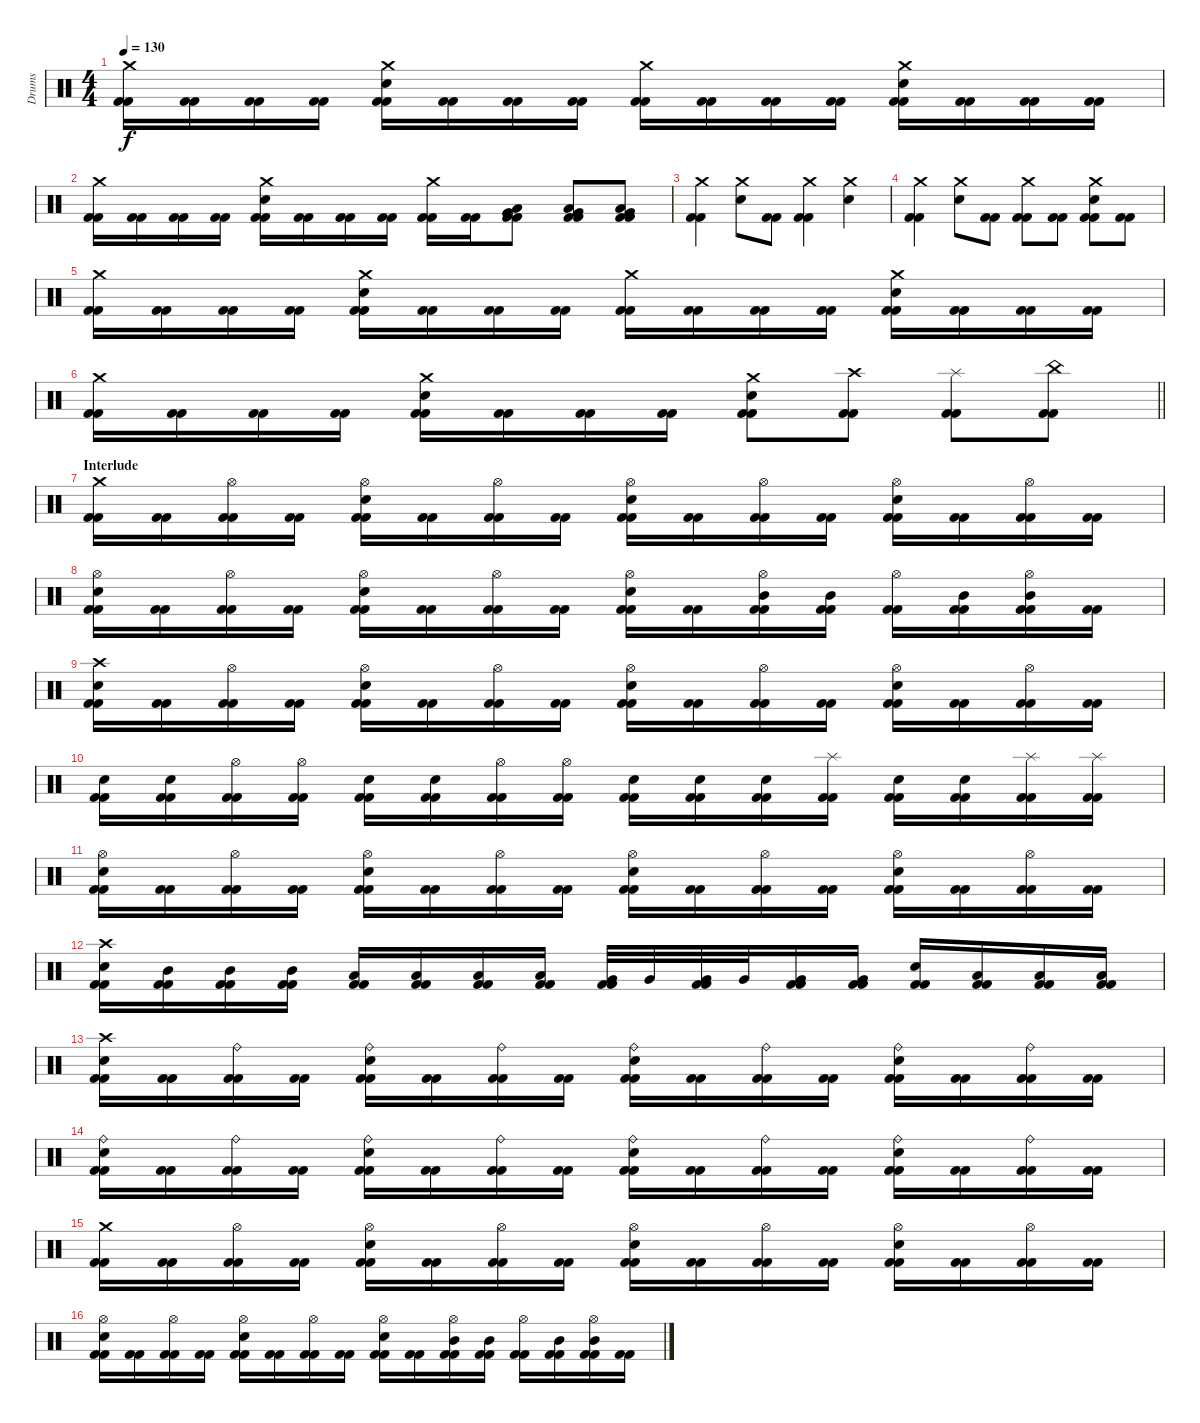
\track ("Drums" "Drums") {instrument percussion}
\staff {score}
\articulation defaults
\ts (4 4)
\tempo 130
\clef neutral
\ks c
("Crash medium (hit)" "Kick (hit) 2" "Kick (hit) 2").16{dy f} ("Kick (hit) 2" "Kick (hit) 2").16 ("Kick (hit) 2" "Kick (hit) 2").16 ("Kick (hit) 2" "Kick (hit) 2").16 ("Crash medium (hit)" "Snare (hit) 2" "Kick (hit) 2" "Kick (hit) 2").16 ("Kick (hit) 2" "Kick (hit) 2").16 ("Kick (hit) 2" "Kick (hit) 2").16 ("Kick (hit) 2" "Kick (hit) 2").16 ("Crash medium (hit)" "Kick (hit) 2" "Kick (hit) 2").16 ("Kick (hit) 2" "Kick (hit) 2").16 ("Kick (hit) 2" "Kick (hit) 2").16 ("Kick (hit) 2" "Kick (hit) 2").16 ("Crash medium (hit)" "Snare (hit) 2" "Kick (hit) 2" "Kick (hit) 2").16 ("Kick (hit) 2" "Kick (hit) 2").16 ("Kick (hit) 2" "Kick (hit) 2").16 ("Kick (hit) 2" "Kick (hit) 2").16 |
("Crash medium (hit)" "Kick (hit) 2" "Kick (hit) 2").16 ("Kick (hit) 2" "Kick (hit) 2").16 ("Kick (hit) 2" "Kick (hit) 2").16 ("Kick (hit) 2" "Kick (hit) 2").16 ("Crash medium (hit)" "Snare (hit) 2" "Kick (hit) 2" "Kick (hit) 2").16 ("Kick (hit) 2" "Kick (hit) 2").16 ("Kick (hit) 2" "Kick (hit) 2").16 ("Kick (hit) 2" "Kick (hit) 2").16 ("Crash medium (hit)" "Kick (hit) 2" "Kick (hit) 2").16 ("Kick (hit) 2" "Kick (hit) 2").16 ("Low Tom (hit)" "Very Low Tom (hit)" "Kick (hit) 2" "Kick (hit) 2").8 ("Low Tom (hit)" "Very Low Tom (hit)" "Kick (hit) 2" "Kick (hit) 2").8 ("Low Tom (hit)" "Very Low Tom (hit)" "Kick (hit) 2" "Kick (hit) 2").8 |
("Crash medium (hit)" "Kick (hit) 2" "Kick (hit) 2").4 ("Crash medium (hit)" "Snare (hit) 2").8 ("Kick (hit) 2" "Kick (hit) 2").8 ("Crash medium (hit)" "Kick (hit) 2" "Kick (hit) 2").4 ("Crash medium (hit)" "Snare (hit) 2").4 |
("Crash medium (hit)" "Kick (hit) 2" "Kick (hit) 2").4 ("Crash medium (hit)" "Snare (hit) 2").8 ("Kick (hit) 2" "Kick (hit) 2").8 ("Crash medium (hit)" "Kick (hit) 2" "Kick (hit) 2").8 ("Kick (hit) 2" "Kick (hit) 2").8 ("Crash medium (hit)" "Snare (hit) 2" "Kick (hit) 2" "Kick (hit) 2").8 ("Kick (hit) 2" "Kick (hit) 2").8 |
("Crash medium (hit)" "Kick (hit) 2" "Kick (hit) 2").16 ("Kick (hit) 2" "Kick (hit) 2").16 ("Kick (hit) 2" "Kick (hit) 2").16 ("Kick (hit) 2" "Kick (hit) 2").16 ("Crash medium (hit)" "Snare (hit) 2" "Kick (hit) 2" "Kick (hit) 2").16 ("Kick (hit) 2" "Kick (hit) 2").16 ("Kick (hit) 2" "Kick (hit) 2").16 ("Kick (hit) 2" "Kick (hit) 2").16 ("Crash medium (hit)" "Kick (hit) 2" "Kick (hit) 2").16 ("Kick (hit) 2" "Kick (hit) 2").16 ("Kick (hit) 2" "Kick (hit) 2").16 ("Kick (hit) 2" "Kick (hit) 2").16 ("Crash medium (hit)" "Snare (hit) 2" "Kick (hit) 2" "Kick (hit) 2").16 ("Kick (hit) 2" "Kick (hit) 2").16 ("Kick (hit) 2" "Kick (hit) 2").16 ("Kick (hit) 2" "Kick (hit) 2").16 |
\barLineRight lightlight
("Crash medium (hit)" "Kick (hit) 2" "Kick (hit) 2").16 ("Kick (hit) 2" "Kick (hit) 2").16 ("Kick (hit) 2" "Kick (hit) 2").16 ("Kick (hit) 2" "Kick (hit) 2").16 ("Crash medium (hit)" "Snare (hit) 2" "Kick (hit) 2" "Kick (hit) 2").16 ("Kick (hit) 2" "Kick (hit) 2").16 ("Kick (hit) 2" "Kick (hit) 2").16 ("Kick (hit) 2" "Kick (hit) 2").16 ("Crash medium (hit)" "Snare (hit) 2" "Kick (hit) 2" "Kick (hit) 2").8 ("Crash high (hit)" "Kick (hit) 2" "Kick (hit) 2").8 ("Splash (hit)" "Kick (hit) 2" "Kick (hit) 2").8 ("China (hit)" "Kick (hit) 2" "Kick (hit) 2").8 |
\section ("" "Interlude")
("Crash medium (hit)" "Kick (hit) 2" "Kick (hit) 2").16 ("Kick (hit) 2" "Kick (hit) 2").16 ("Hi-Hat (open)" "Kick (hit) 2" "Kick (hit) 2").16 ("Kick (hit) 2" "Kick (hit) 2").16 ("Hi-Hat (open)" "Snare (hit) 2" "Kick (hit) 2" "Kick (hit) 2").16 ("Kick (hit) 2" "Kick (hit) 2").16 ("Hi-Hat (open)" "Kick (hit) 2" "Kick (hit) 2").16 ("Kick (hit) 2" "Kick (hit) 2").16 ("Hi-Hat (open)" "Snare (hit) 2" "Kick (hit) 2" "Kick (hit) 2").16 ("Kick (hit) 2" "Kick (hit) 2").16 ("Hi-Hat (open)" "Kick (hit) 2" "Kick (hit) 2").16 ("Kick (hit) 2" "Kick (hit) 2").16 ("Hi-Hat (open)" "Snare (hit) 2" "Kick (hit) 2" "Kick (hit) 2").16 ("Kick (hit) 2" "Kick (hit) 2").16 ("Hi-Hat (open)" "Kick (hit) 2" "Kick (hit) 2").16 ("Kick (hit) 2" "Kick (hit) 2").16 |
("Hi-Hat (open)" "Snare (hit) 2" "Kick (hit) 2" "Kick (hit) 2").16 ("Kick (hit) 2" "Kick (hit) 2").16 ("Hi-Hat (open)" "Kick (hit) 2" "Kick (hit) 2").16 ("Kick (hit) 2" "Kick (hit) 2").16 ("Hi-Hat (open)" "Snare (hit) 2" "Kick (hit) 2" "Kick (hit) 2").16 ("Kick (hit) 2" "Kick (hit) 2").16 ("Hi-Hat (open)" "Kick (hit) 2" "Kick (hit) 2").16 ("Kick (hit) 2" "Kick (hit) 2").16 ("Hi-Hat (open)" "Snare (hit) 2" "Kick (hit) 2" "Kick (hit) 2").16 ("Kick (hit) 2" "Kick (hit) 2").16 ("Hi-Hat (open)" "Mid Tom (hit)" "Kick (hit) 2" "Kick (hit) 2").16 ("Mid Tom (hit)" "Kick (hit) 2" "Kick (hit) 2").16 ("Hi-Hat (open)" "Kick (hit) 2" "Kick (hit) 2").16 ("Mid Tom (hit)" "Kick (hit) 2" "Kick (hit) 2").16 ("Hi-Hat (open)" "Mid Tom (hit)" "Kick (hit) 2" "Kick (hit) 2").16 ("Kick (hit) 2" "Kick (hit) 2").16 |
("Crash high (hit)" "Snare (hit) 2" "Kick (hit) 2" "Kick (hit) 2").16 ("Kick (hit) 2" "Kick (hit) 2").16 ("Hi-Hat (open)" "Kick (hit) 2" "Kick (hit) 2").16 ("Kick (hit) 2" "Kick (hit) 2").16 ("Hi-Hat (open)" "Snare (hit) 2" "Kick (hit) 2" "Kick (hit) 2").16 ("Kick (hit) 2" "Kick (hit) 2").16 ("Hi-Hat (open)" "Kick (hit) 2" "Kick (hit) 2").16 ("Kick (hit) 2" "Kick (hit) 2").16 ("Hi-Hat (open)" "Snare (hit) 2" "Kick (hit) 2" "Kick (hit) 2").16 ("Kick (hit) 2" "Kick (hit) 2").16 ("Hi-Hat (open)" "Kick (hit) 2" "Kick (hit) 2").16 ("Kick (hit) 2" "Kick (hit) 2").16 ("Hi-Hat (open)" "Snare (hit) 2" "Kick (hit) 2" "Kick (hit) 2").16 ("Kick (hit) 2" "Kick (hit) 2").16 ("Hi-Hat (open)" "Kick (hit) 2" "Kick (hit) 2").16 ("Kick (hit) 2" "Kick (hit) 2").16 |
("Snare (hit) 2" "Kick (hit) 2" "Kick (hit) 2").16 ("Snare (hit) 2" "Kick (hit) 2" "Kick (hit) 2").16 ("Hi-Hat (open)" "Kick (hit) 2" "Kick (hit) 2").16 ("Hi-Hat (open)" "Kick (hit) 2" "Kick (hit) 2").16 ("Snare (hit) 2" "Kick (hit) 2" "Kick (hit) 2").16 ("Snare (hit) 2" "Kick (hit) 2" "Kick (hit) 2").16 ("Hi-Hat (open)" "Kick (hit) 2" "Kick (hit) 2").16 ("Hi-Hat (open)" "Kick (hit) 2" "Kick (hit) 2").16 ("Snare (hit) 2" "Kick (hit) 2" "Kick (hit) 2").16 ("Snare (hit) 2" "Kick (hit) 2" "Kick (hit) 2").16 ("Snare (hit) 2" "Kick (hit) 2" "Kick (hit) 2").16 ("Splash (hit)" "Kick (hit) 2" "Kick (hit) 2").16 ("Snare (hit) 2" "Kick (hit) 2" "Kick (hit) 2").16 ("Snare (hit) 2" "Kick (hit) 2" "Kick (hit) 2").16 ("Splash (hit)" "Kick (hit) 2" "Kick (hit) 2").16 ("Splash (hit)" "Kick (hit) 2" "Kick (hit) 2").16 |
("Hi-Hat (open)" "Snare (hit) 2" "Kick (hit) 2" "Kick (hit) 2").16 ("Kick (hit) 2" "Kick (hit) 2").16 ("Hi-Hat (open)" "Kick (hit) 2" "Kick (hit) 2").16 ("Kick (hit) 2" "Kick (hit) 2").16 ("Hi-Hat (open)" "Snare (hit) 2" "Kick (hit) 2" "Kick (hit) 2").16 ("Kick (hit) 2" "Kick (hit) 2").16 ("Hi-Hat (open)" "Kick (hit) 2" "Kick (hit) 2").16 ("Kick (hit) 2" "Kick (hit) 2").16 ("Hi-Hat (open)" "Snare (hit) 2" "Kick (hit) 2" "Kick (hit) 2").16 ("Kick (hit) 2" "Kick (hit) 2").16 ("Hi-Hat (open)" "Kick (hit) 2" "Kick (hit) 2").16 ("Kick (hit) 2" "Kick (hit) 2").16 ("Hi-Hat (open)" "Snare (hit) 2" "Kick (hit) 2" "Kick (hit) 2").16 ("Kick (hit) 2" "Kick (hit) 2").16 ("Hi-Hat (open)" "Kick (hit) 2" "Kick (hit) 2").16 ("Kick (hit) 2" "Kick (hit) 2").16 |
("Crash high (hit)" "Snare (hit) 2" "Kick (hit) 2" "Kick (hit) 2").16 ("Mid Tom (hit)" "Kick (hit) 2" "Kick (hit) 2").16 ("Mid Tom (hit)" "Kick (hit) 2" "Kick (hit) 2").16 ("Mid Tom (hit)" "Kick (hit) 2" "Kick (hit) 2").16 ("Low Tom (hit)" "Kick (hit) 2" "Kick (hit) 2").16 ("Low Tom (hit)" "Kick (hit) 2" "Kick (hit) 2").16 ("Low Tom (hit)" "Kick (hit) 2" "Kick (hit) 2").16 ("Low Tom (hit)" "Kick (hit) 2" "Kick (hit) 2").16 ("Very Low Tom (hit)" "Kick (hit) 2" "Kick (hit) 2").32 "Very Low Tom (hit)".32 ("Very Low Tom (hit)" "Kick (hit) 2" "Kick (hit) 2").32 "Very Low Tom (hit)".32 ("Very Low Tom (hit)" "Kick (hit) 2" "Kick (hit) 2").16 ("Very Low Tom (hit)" "Kick (hit) 2" "Kick (hit) 2").16 ("Snare (hit) 2" "Kick (hit) 2" "Kick (hit) 2").16 ("Low Floor Tom (hit)" "Kick (hit) 2" "Kick (hit) 2").16 ("Low Floor Tom (hit)" "Kick (hit) 2" "Kick (hit) 2").16 ("Low Floor Tom (hit)" "Kick (hit) 2" "Kick (hit) 2").16 |
("Crash high (hit)" "Snare (hit) 2" "Kick (hit) 2" "Kick (hit) 2").16 ("Kick (hit) 2" "Kick (hit) 2").16 ("Ride (bell)" "Kick (hit) 2" "Kick (hit) 2").16 ("Kick (hit) 2" "Kick (hit) 2").16 ("Ride (bell)" "Snare (hit) 2" "Kick (hit) 2" "Kick (hit) 2").16 ("Kick (hit) 2" "Kick (hit) 2").16 ("Ride (bell)" "Kick (hit) 2" "Kick (hit) 2").16 ("Kick (hit) 2" "Kick (hit) 2").16 ("Ride (bell)" "Snare (hit) 2" "Kick (hit) 2" "Kick (hit) 2").16 ("Kick (hit) 2" "Kick (hit) 2").16 ("Ride (bell)" "Kick (hit) 2" "Kick (hit) 2").16 ("Kick (hit) 2" "Kick (hit) 2").16 ("Ride (bell)" "Snare (hit) 2" "Kick (hit) 2" "Kick (hit) 2").16 ("Kick (hit) 2" "Kick (hit) 2").16 ("Ride (bell)" "Kick (hit) 2" "Kick (hit) 2").16 ("Kick (hit) 2" "Kick (hit) 2").16 |
("Ride (bell)" "Snare (hit) 2" "Kick (hit) 2" "Kick (hit) 2").16 ("Kick (hit) 2" "Kick (hit) 2").16 ("Ride (bell)" "Kick (hit) 2" "Kick (hit) 2").16 ("Kick (hit) 2" "Kick (hit) 2").16 ("Ride (bell)" "Snare (hit) 2" "Kick (hit) 2" "Kick (hit) 2").16 ("Kick (hit) 2" "Kick (hit) 2").16 ("Ride (bell)" "Kick (hit) 2" "Kick (hit) 2").16 ("Kick (hit) 2" "Kick (hit) 2").16 ("Ride (bell)" "Snare (hit) 2" "Kick (hit) 2" "Kick (hit) 2").16 ("Kick (hit) 2" "Kick (hit) 2").16 ("Ride (bell)" "Kick (hit) 2" "Kick (hit) 2").16 ("Kick (hit) 2" "Kick (hit) 2").16 ("Ride (bell)" "Snare (hit) 2" "Kick (hit) 2" "Kick (hit) 2").16 ("Kick (hit) 2" "Kick (hit) 2").16 ("Ride (bell)" "Kick (hit) 2" "Kick (hit) 2").16 ("Kick (hit) 2" "Kick (hit) 2").16 |
("Crash medium (hit)" "Kick (hit) 2" "Kick (hit) 2").16 ("Kick (hit) 2" "Kick (hit) 2").16 ("Hi-Hat (open)" "Kick (hit) 2" "Kick (hit) 2").16 ("Kick (hit) 2" "Kick (hit) 2").16 ("Hi-Hat (open)" "Snare (hit) 2" "Kick (hit) 2" "Kick (hit) 2").16 ("Kick (hit) 2" "Kick (hit) 2").16 ("Hi-Hat (open)" "Kick (hit) 2" "Kick (hit) 2").16 ("Kick (hit) 2" "Kick (hit) 2").16 ("Hi-Hat (open)" "Snare (hit) 2" "Kick (hit) 2" "Kick (hit) 2").16 ("Kick (hit) 2" "Kick (hit) 2").16 ("Hi-Hat (open)" "Kick (hit) 2" "Kick (hit) 2").16 ("Kick (hit) 2" "Kick (hit) 2").16 ("Hi-Hat (open)" "Snare (hit) 2" "Kick (hit) 2" "Kick (hit) 2").16 ("Kick (hit) 2" "Kick (hit) 2").16 ("Hi-Hat (open)" "Kick (hit) 2" "Kick (hit) 2").16 ("Kick (hit) 2" "Kick (hit) 2").16 |
("Hi-Hat (open)" "Snare (hit) 2" "Kick (hit) 2" "Kick (hit) 2").16 ("Kick (hit) 2" "Kick (hit) 2").16 ("Hi-Hat (open)" "Kick (hit) 2" "Kick (hit) 2").16 ("Kick (hit) 2" "Kick (hit) 2").16 ("Hi-Hat (open)" "Snare (hit) 2" "Kick (hit) 2" "Kick (hit) 2").16 ("Kick (hit) 2" "Kick (hit) 2").16 ("Hi-Hat (open)" "Kick (hit) 2" "Kick (hit) 2").16 ("Kick (hit) 2" "Kick (hit) 2").16 ("Hi-Hat (open)" "Snare (hit) 2" "Kick (hit) 2" "Kick (hit) 2").16 ("Kick (hit) 2" "Kick (hit) 2").16 ("Hi-Hat (open)" "Mid Tom (hit)" "Kick (hit) 2" "Kick (hit) 2").16 ("Mid Tom (hit)" "Kick (hit) 2" "Kick (hit) 2").16 ("Hi-Hat (open)" "Kick (hit) 2" "Kick (hit) 2").16 ("Mid Tom (hit)" "Kick (hit) 2" "Kick (hit) 2").16 ("Hi-Hat (open)" "Mid Tom (hit)" "Kick (hit) 2" "Kick (hit) 2").16 ("Kick (hit) 2" "Kick (hit) 2").16
